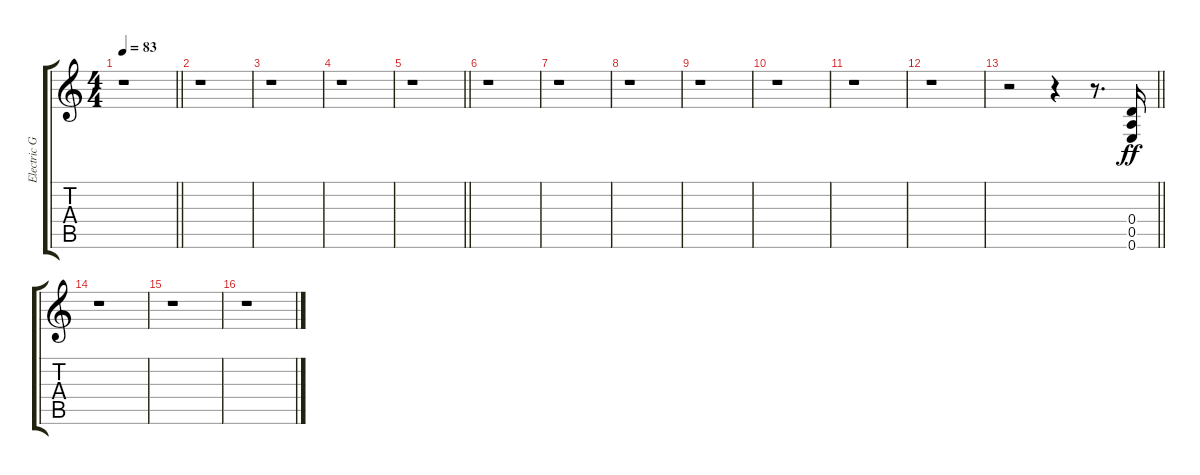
\track ("Electric Gtr (Clean Tone)" "Electric G") {instrument electricguitarclean}
\staff {score tabs}
\tuning (E4 B3 G3 D3 A2 E2) {hide}
\ts (4 4)
\tempo 83
\clef g2
\barLineRight lightlight
\ks c
r.1{dy f} |
r.1 |
r.1 |
r.1 |
\barLineRight lightlight
r.1 |
r.1 |
r.1 |
r.1 |
r.1 |
r.1 |
r.1 |
r.1 |
\barLineRight lightlight
r.2 r.4 r.8{d} (0.4 0.5 0.6).16{dy ff} |
r.1 |
r.1 |
r.1
